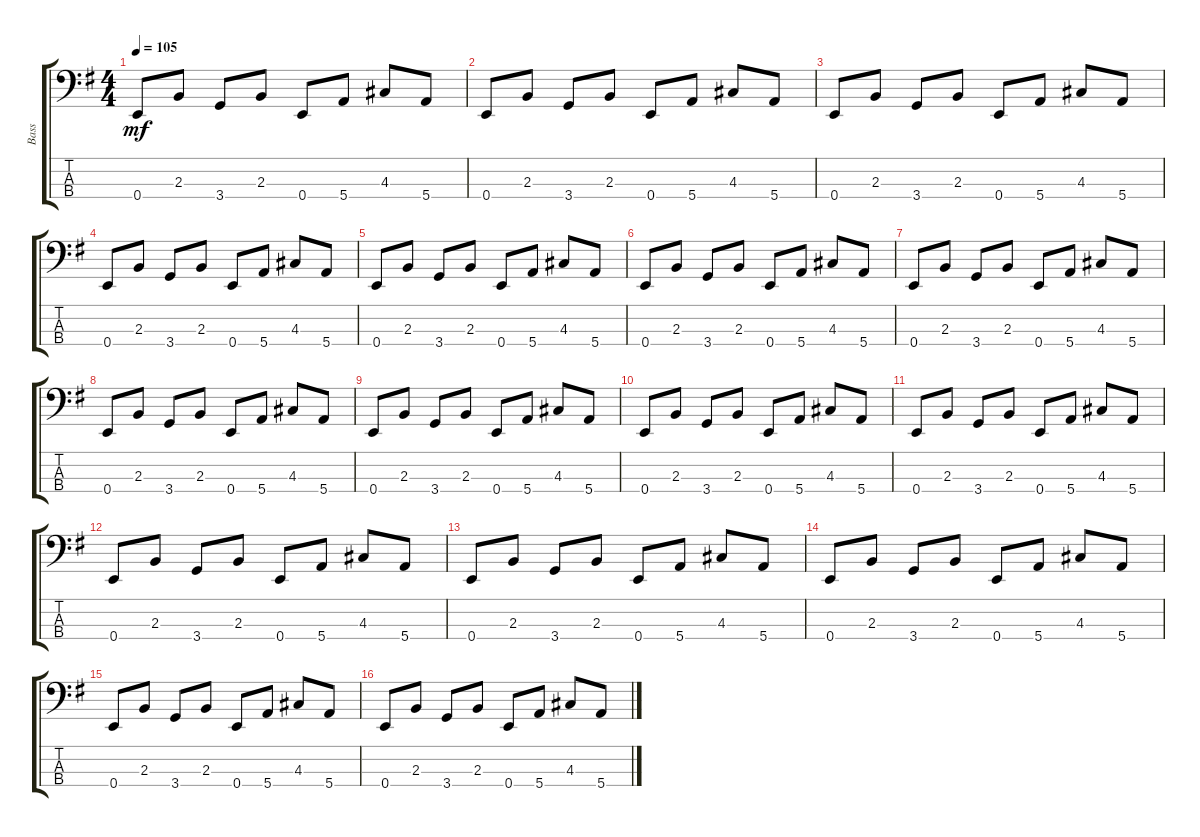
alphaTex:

\track ("Bass" "Bass") {instrument electricbassfinger}
\staff {score tabs}
\tuning (G2 D2 A1 E1) {hide}
\ts (4 4)
\tempo 105
\clef f4
\ks eminor
0.4.8{dy mf} 2.3.8 3.4.8 2.3.8 0.4.8 5.4.8 4.3.8 5.4.8 |
0.4.8 2.3.8 3.4.8 2.3.8 0.4.8 5.4.8 4.3.8 5.4.8 |
0.4.8 2.3.8 3.4.8 2.3.8 0.4.8 5.4.8 4.3.8 5.4.8 |
0.4.8 2.3.8 3.4.8 2.3.8 0.4.8 5.4.8 4.3.8 5.4.8 |
0.4.8 2.3.8 3.4.8 2.3.8 0.4.8 5.4.8 4.3.8 5.4.8 |
0.4.8 2.3.8 3.4.8 2.3.8 0.4.8 5.4.8 4.3.8 5.4.8 |
0.4.8 2.3.8 3.4.8 2.3.8 0.4.8 5.4.8 4.3.8 5.4.8 |
0.4.8 2.3.8 3.4.8 2.3.8 0.4.8 5.4.8 4.3.8 5.4.8 |
0.4.8 2.3.8 3.4.8 2.3.8 0.4.8 5.4.8 4.3.8 5.4.8 |
0.4.8 2.3.8 3.4.8 2.3.8 0.4.8 5.4.8 4.3.8 5.4.8 |
0.4.8 2.3.8 3.4.8 2.3.8 0.4.8 5.4.8 4.3.8 5.4.8 |
0.4.8 2.3.8 3.4.8 2.3.8 0.4.8 5.4.8 4.3.8 5.4.8 |
0.4.8 2.3.8 3.4.8 2.3.8 0.4.8 5.4.8 4.3.8 5.4.8 |
0.4.8 2.3.8 3.4.8 2.3.8 0.4.8 5.4.8 4.3.8 5.4.8 |
0.4.8 2.3.8 3.4.8 2.3.8 0.4.8 5.4.8 4.3.8 5.4.8 |
0.4.8 2.3.8 3.4.8 2.3.8 0.4.8 5.4.8 4.3.8 5.4.8
